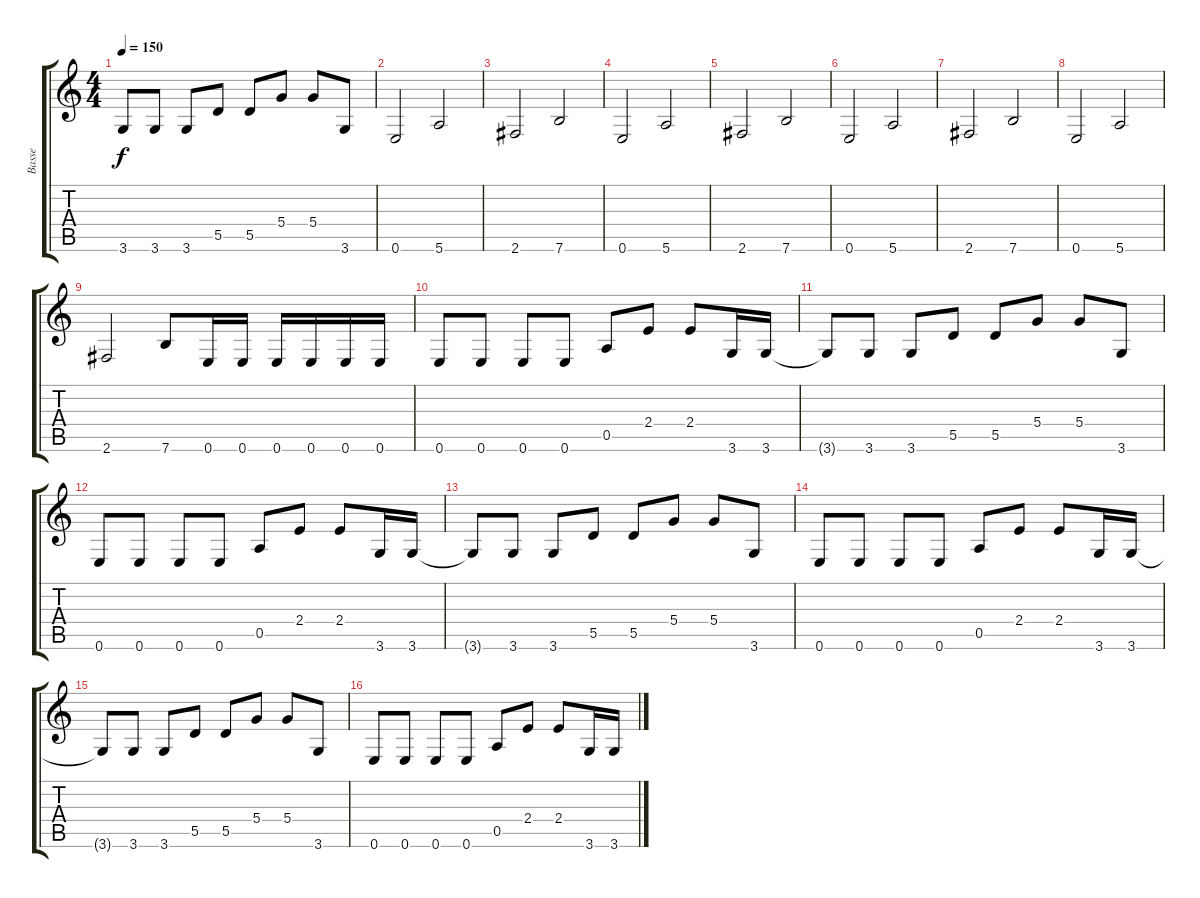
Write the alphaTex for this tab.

\track ("Basse" "Basse") {instrument electricbassfinger}
\staff {score tabs}
\tuning (E4 B3 G3 D3 A2 E2) {hide}
\ts (4 4)
\tempo 150
\clef g2
\ks c
3.6{t}.8{dy f} 3.6.8 3.6.8 5.5.8 5.5.8 5.4.8 5.4.8 3.6.8 |
0.6.2 5.6.2 |
2.6.2 7.6.2 |
0.6.2 5.6.2 |
2.6.2 7.6.2 |
0.6.2 5.6.2 |
2.6.2 7.6.2 |
0.6.2 5.6.2 |
2.6.2 7.6.8 0.6.16 0.6.16 0.6.16 0.6.16 0.6.16 0.6.16 |
0.6.8 0.6.8 0.6.8 0.6.8 0.5.8 2.4.8 2.4.8 3.6.16 3.6.16 |
3.6{t}.8 3.6.8 3.6.8 5.5.8 5.5.8 5.4.8 5.4.8 3.6.8 |
0.6.8 0.6.8 0.6.8 0.6.8 0.5.8 2.4.8 2.4.8 3.6.16 3.6.16 |
3.6{t}.8 3.6.8 3.6.8 5.5.8 5.5.8 5.4.8 5.4.8 3.6.8 |
0.6.8 0.6.8 0.6.8 0.6.8 0.5.8 2.4.8 2.4.8 3.6.16 3.6.16 |
3.6{t}.8 3.6.8 3.6.8 5.5.8 5.5.8 5.4.8 5.4.8 3.6.8 |
0.6.8 0.6.8 0.6.8 0.6.8 0.5.8 2.4.8 2.4.8 3.6.16 3.6.16
